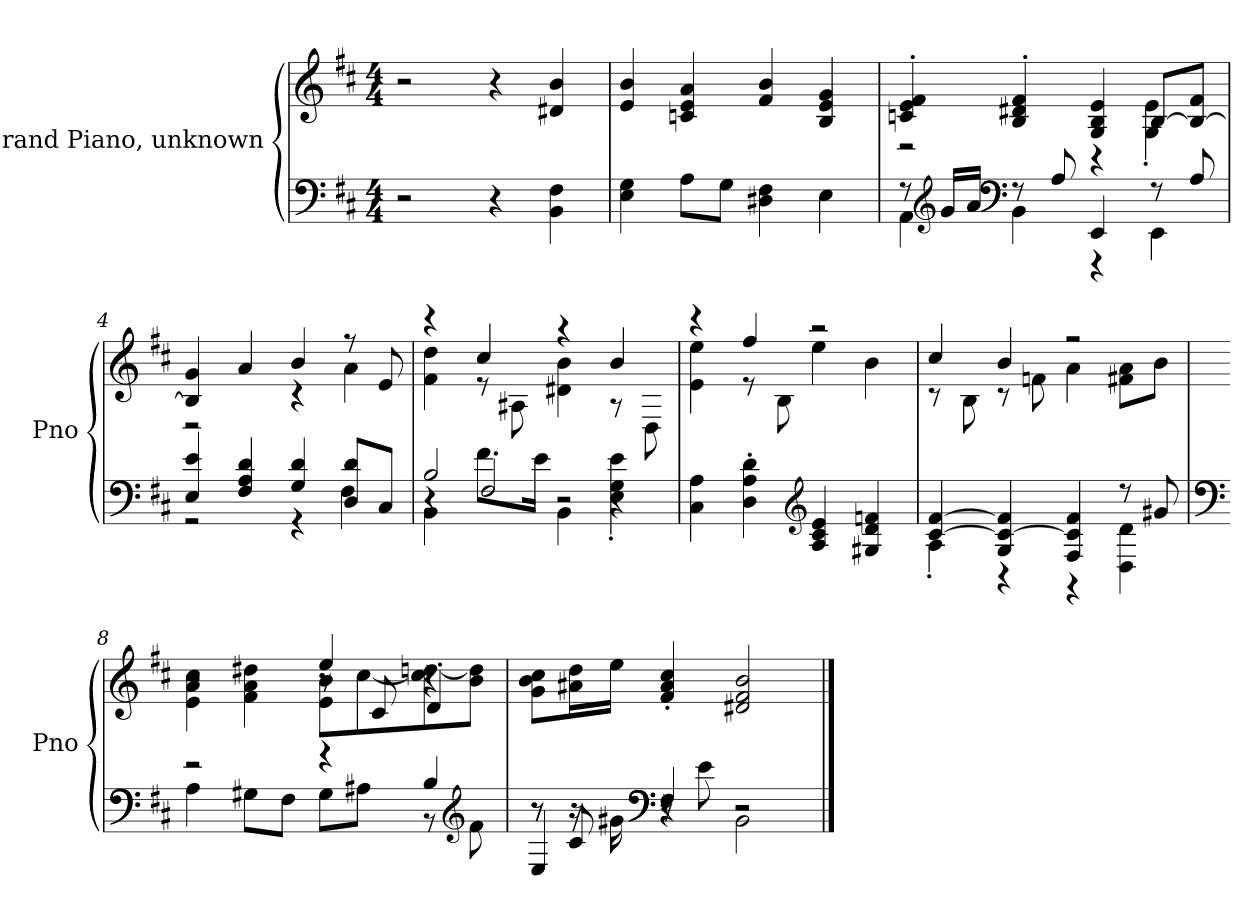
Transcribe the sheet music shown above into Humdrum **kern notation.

**kern	**kern
*part1	*part1
*staff2	*staff1
*I"Grand Piano, unknown	*
*I'Pno	*
*clefF4	*clefG2
*k[f#c#]	*k[f#c#]
*M4/4	*M4/4
*MM120	*MM120
=1	=1
2r	2r
4r	4r
4BB\ 4F#\	4d#X/ 4b/
=2	=2
4E\ 4G\	4e/ 4b/
8A\L	4cn/ 4e/ 4a/
8G\J	.
4D#X\ 4F#\	4f#/ 4b/
4E\	4B/ 4e/ 4g/
=3	=3
*^	*^
8r	4AA\	4cn/' 4e/' 4f#/'	2r
*clefG2	*	*	*
16g/LL	.	.	.
16a/JJ	.	.	.
*clefF4	*	*	*
8r	4BB\	4B/' 4d#X/' 4f#/'	.
8A/	.	.	.
4EE/	4r	4G/ 4B/ 4e/	4r
8r	4EE\	[8B/L	4G\' 4e\'
8A/	.	8B/_ 8f#/J	.
=4	=4	=4	=4
4E/ 4e/	2r	4B/] 4g/	2r
4F#/ 4A/ 4d/	.	4a/	.
4G/ 4d/	4r	4b/	4r
8D/ 8d/L	4F#\	8r	4a\
8C#/J	.	8e/	.
=5	=5	=5	=5
*	*^	*	*
2B/	4BB\	4r	4r	4f#\ 4dd\
.	8.f#\L	2F#/	4cc#/	8r
.	.	.	.	8A#X\
.	16e\Jk	.	.	.
2r	4BB\	.	4r	4d#X\ 4b\
.	4E\' 4G\' 4e\'	4r	4b/	8r
.	.	.	.	8D\
*v	*v	*v	*	*
!!LO:LB:g=z	!!
=6	=6	=6
4C#\ 4A\	4r	4e\ 4ee\
4D\' 4A\' 4d\'	4ff#/	8r
.	.	8B\
*clefG2	*	*
4A/ 4c#/ 4e/	2r	4ee\
4G#X/ 4d/ 4fn/	.	4b\
=7	=7	=7
*^	*	*
[4c#/ [4f#/	4A'\	4cc#/	8r
.	.	.	8B\
4G/ 4c#/_ 4f#/]	4r	4b/	8r
.	.	.	8fn\
4F#/ 4c#/] 4f#/	4r	2r	4a\
8r	4D\ 4d\	.	8f#X\ 8a\L
8g#X/	.	.	8b\J
*	*	*v	*v
=8	=8	=8
*clefF4	*	*
*	*	*^
*	*	*	*^
2r	4A\	2r	4e\ 4a\ 4cc#\	2r
.	8G#X\L	.	4f#\ 4a\ 4dd#X\	.
.	8F#\J	.	.	.
4r	8G#\L	4ee/	8e\ 8b\L	8r
.	8A#X\J	.	[8cc#\	8c#/
4B/	8r	4r	8cc#\] [8ddn\	4d'/
*clefG2	*	*	*	*
.	8f#\	.	8b\ 8dd\]J	.
*	*	*v	*v	*v
=9	=9	=9
*	*^	*
8r	8r	4E/	8g\ 8b\ 8cc#\L
8c#/	16r	.	16a#X\ 16dd\L
.	16g#X\	.	16ee\JJ
*clefF4	*	*	*
4r	8r	4F#/	4f#/' 4a#/' 4cc#/'
.	8e\	.	.
2r	2BB\	2r	2d#X/ 2f#/ 2b/
*v	*v	*v	*
==	==
*-	*-
